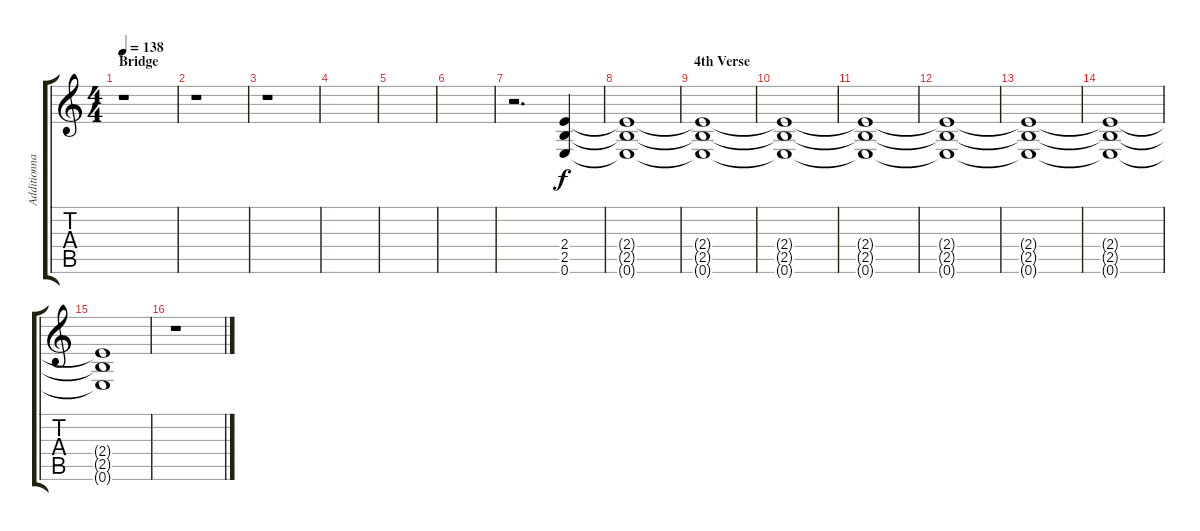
\track ("Additionnal Guitar" "Additionna") {instrument distortionguitar}
\staff {score tabs}
\tuning (E4 B3 G3 D3 A2 E2) {hide}
\ts (4 4)
\section ("" "Bridge")
\tempo 138
\clef g2
\ks c
r.1{dy f} |
r.1 |
r.1 |
|
|
|
r.2{d} (2.4 2.5 0.6).4{volume 13} |
(2.4{t} 2.5{t} 0.6{t}).1 |
\section ("" "4th Verse")
(2.4{t} 2.5{t} 0.6{t}).1 |
(2.4{t} 2.5{t} 0.6{t}).1 |
(2.4{t} 2.5{t} 0.6{t}).1 |
(2.4{t} 2.5{t} 0.6{t}).1{volume 0} |
(2.4{t} 2.5{t} 0.6{t}).1 |
(2.4{t} 2.5{t} 0.6{t}).1 |
(2.4{t} 2.5{t} 0.6{t}).1 |
r.1
